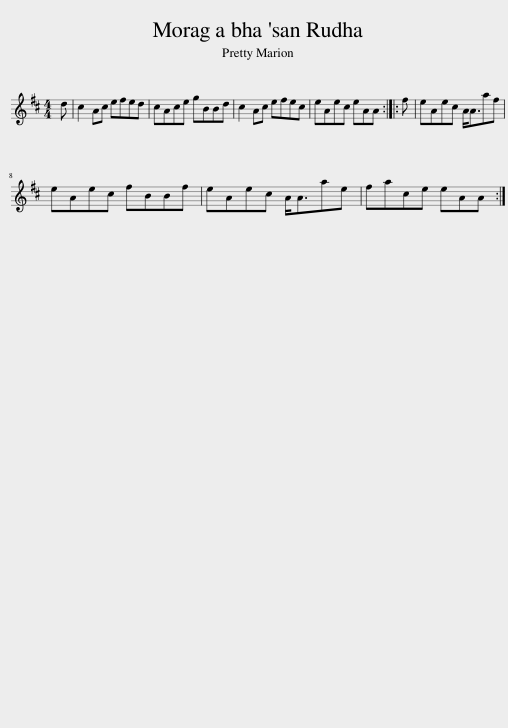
X:1
L:1/8
M:4/4
I:linebreak $
K:D
V:1 treble
V:1
 d | c2 Ac efed | cAce gBBd | c2 Ac efec | eAec eAA :: %5
 f | eAec A<Aaf |$ eAec fBBf | eAec A<Aae | face eAA :| %10
